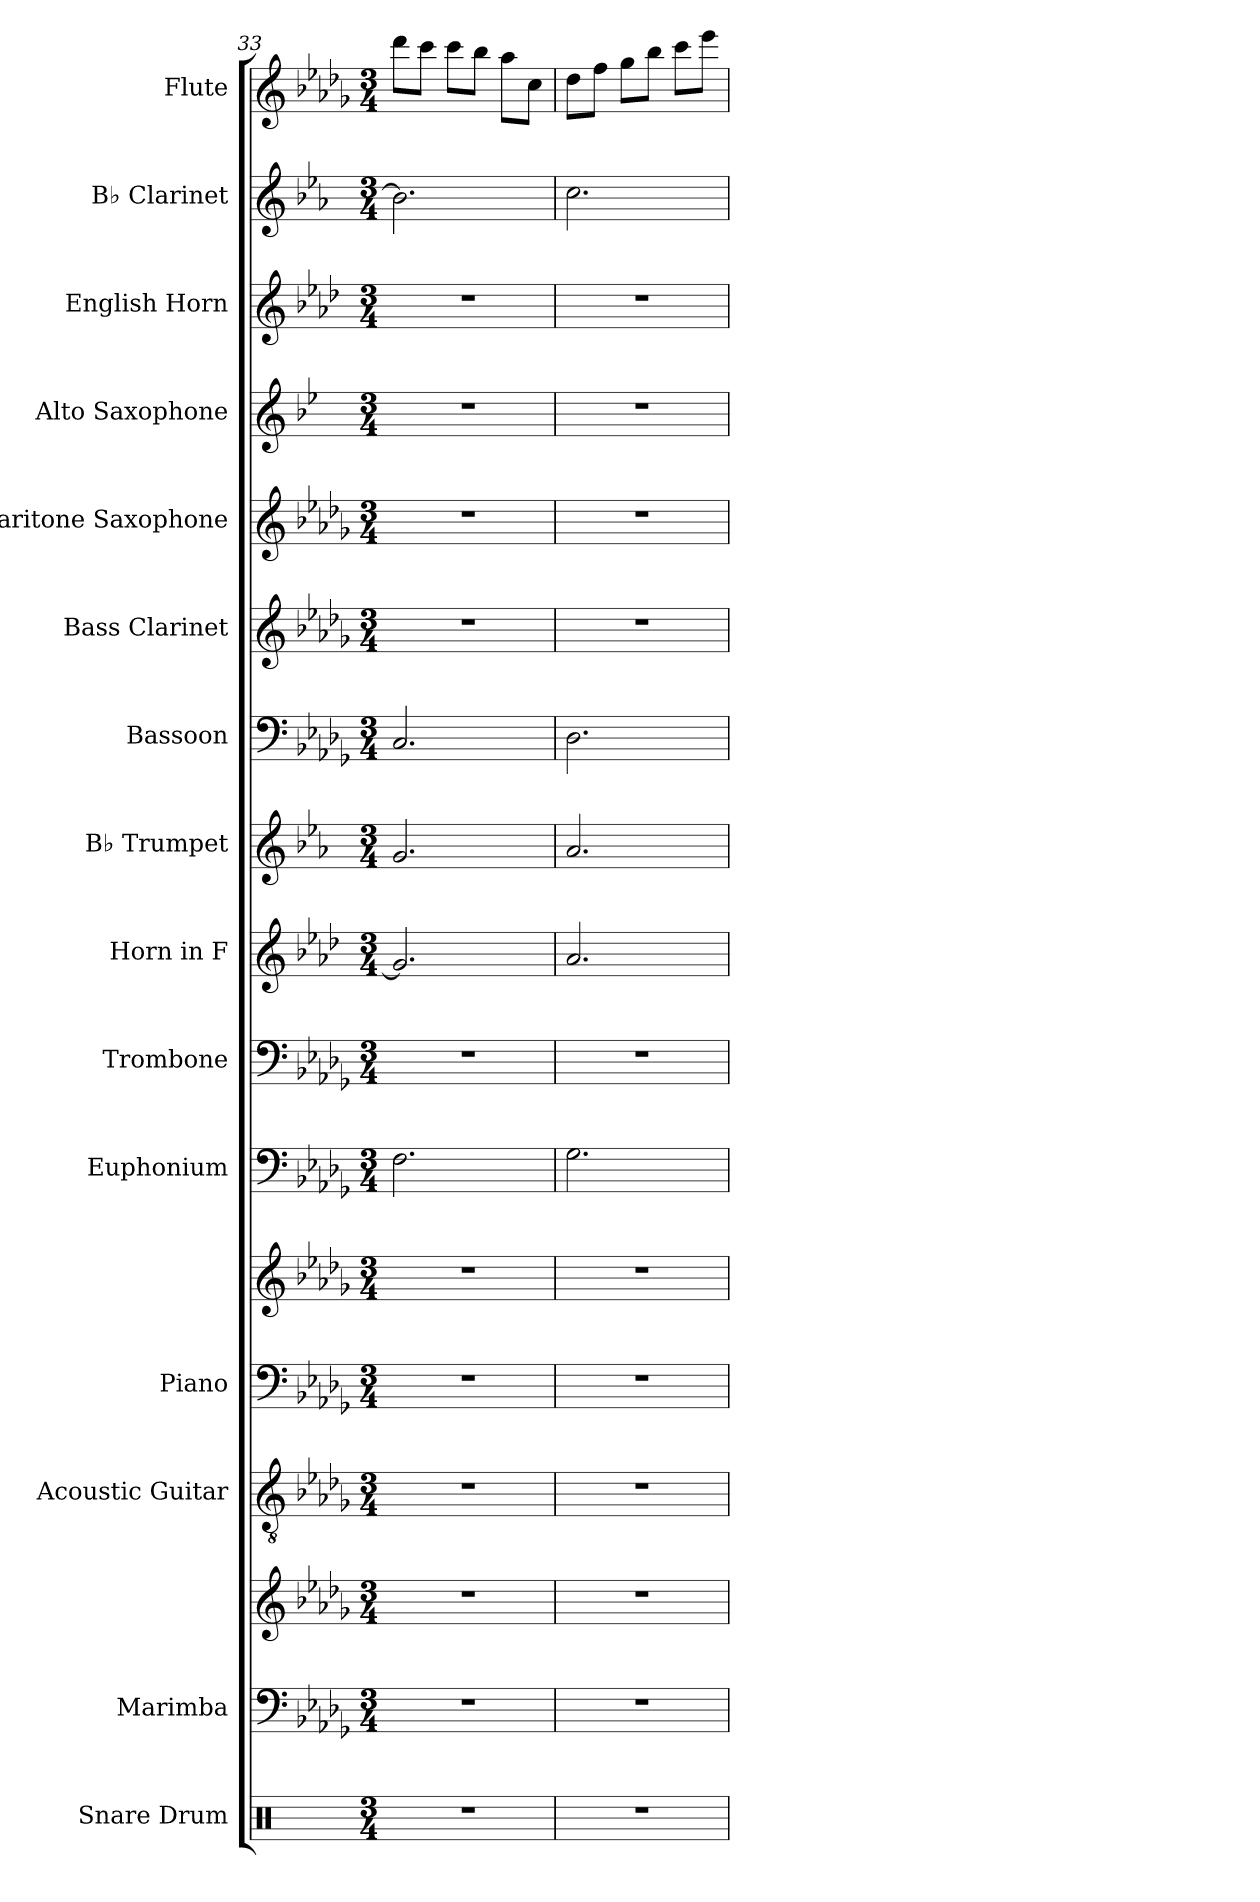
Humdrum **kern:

**kern	**kern	**kern	**kern	**kern	**kern	**kern	**kern	**kern	**kern	**kern	**kern	**kern	**kern	**kern	**kern	**kern
*part15	*part14	*part14	*part13	*part12	*part12	*part11	*part10	*part9	*part8	*part7	*part6	*part5	*part4	*part3	*part2	*part1
*staff17	*staff16	*staff15	*staff14	*staff13	*staff12	*staff11	*staff10	*staff9	*staff8	*staff7	*staff6	*staff5	*staff4	*staff3	*staff2	*staff1
*I"Snare Drum	*I"Marimba	*	*I"Acoustic Guitar	*I"Piano	*	*I"Euphonium	*I"Trombone	*I"Horn in F	*I"B♭ Trumpet	*I"Bassoon	*I"Bass Clarinet	*I"Baritone Saxophone	*I"Alto Saxophone	*I"English Horn	*I"B♭ Clarinet	*I"Flute
*I'Sn. Dr.	*I'Mrm.	*	*I'Guit.	*I'Pno.	*	*I'Eu.	*I'Trb.	*	*I'B♭ Tpt.	*I'Bsn.	*I'B. Cl.	*I'Bar. Sax.	*I'A. Sax.	*I'E. Hn.	*I'B♭ Cl.	*I'Fl.
*clefX	*clefF4	*clefG2	*clefGv2	*clefF4	*clefG2	*clefF4	*clefF4	*clefG2	*clefG2	*clefF4	*clefG2	*clefG2	*clefG2	*clefG2	*clefG2	*clefG2
*	*	*	*	*	*	*	*	*ITrd4c7	*ITrd1c2	*	*ITrd8c14	*ITrd12c21	*ITrd5c9	*ITrd4c7	*ITrd1c2	*
*k[]	*k[b-e-a-d-g-]	*k[b-e-a-d-g-]	*k[b-e-a-d-g-]	*k[b-e-a-d-g-]	*k[b-e-a-d-g-]	*k[b-e-a-d-g-]	*k[b-e-a-d-g-]	*k[b-e-a-d-g-]	*k[b-e-a-d-g-]	*k[b-e-a-d-g-]	*k[b-e-a-d-g-]	*k[b-e-a-d-g-]	*k[b-e-a-d-g-]	*k[b-e-a-d-g-]	*k[b-e-a-d-g-]	*k[b-e-a-d-g-]
*M3/4	*M3/4	*M3/4	*M3/4	*M3/4	*M3/4	*M3/4	*M3/4	*M3/4	*M3/4	*M3/4	*M3/4	*M3/4	*M3/4	*M3/4	*M3/4	*M3/4
=33	=33	=33	=33	=33	=33	=33	=33	=33	=33	=33	=33	=33	=33	=33	=33	=33
2.r	2.r	2.r	2.r	2.r	2.r	2.F\	2.r	2.c/]	2.f/	2.C/	2.r	2.r	2.r	2.r	2.a-\]	8ddd-\L
.	.	.	.	.	.	.	.	.	.	.	.	.	.	.	.	8ccc\J
.	.	.	.	.	.	.	.	.	.	.	.	.	.	.	.	8ccc\L
.	.	.	.	.	.	.	.	.	.	.	.	.	.	.	.	8bb-\J
.	.	.	.	.	.	.	.	.	.	.	.	.	.	.	.	8aa-\L
.	.	.	.	.	.	.	.	.	.	.	.	.	.	.	.	8cc\J
=34	=34	=34	=34	=34	=34	=34	=34	=34	=34	=34	=34	=34	=34	=34	=34	=34
2.r	2.r	2.r	2.r	2.r	2.r	2.G-\	2.r	2.d-/	2.g-/	2.D-\	2.r	2.r	2.r	2.r	2.b-\	8dd-\L
.	.	.	.	.	.	.	.	.	.	.	.	.	.	.	.	8ff\J
.	.	.	.	.	.	.	.	.	.	.	.	.	.	.	.	8gg-\L
.	.	.	.	.	.	.	.	.	.	.	.	.	.	.	.	8bb-\J
.	.	.	.	.	.	.	.	.	.	.	.	.	.	.	.	8ccc\L
.	.	.	.	.	.	.	.	.	.	.	.	.	.	.	.	8eee-\J
=	=	=	=	=	=	=	=	=	=	=	=	=	=	=	=	=
*-	*-	*-	*-	*-	*-	*-	*-	*-	*-	*-	*-	*-	*-	*-	*-	*-
